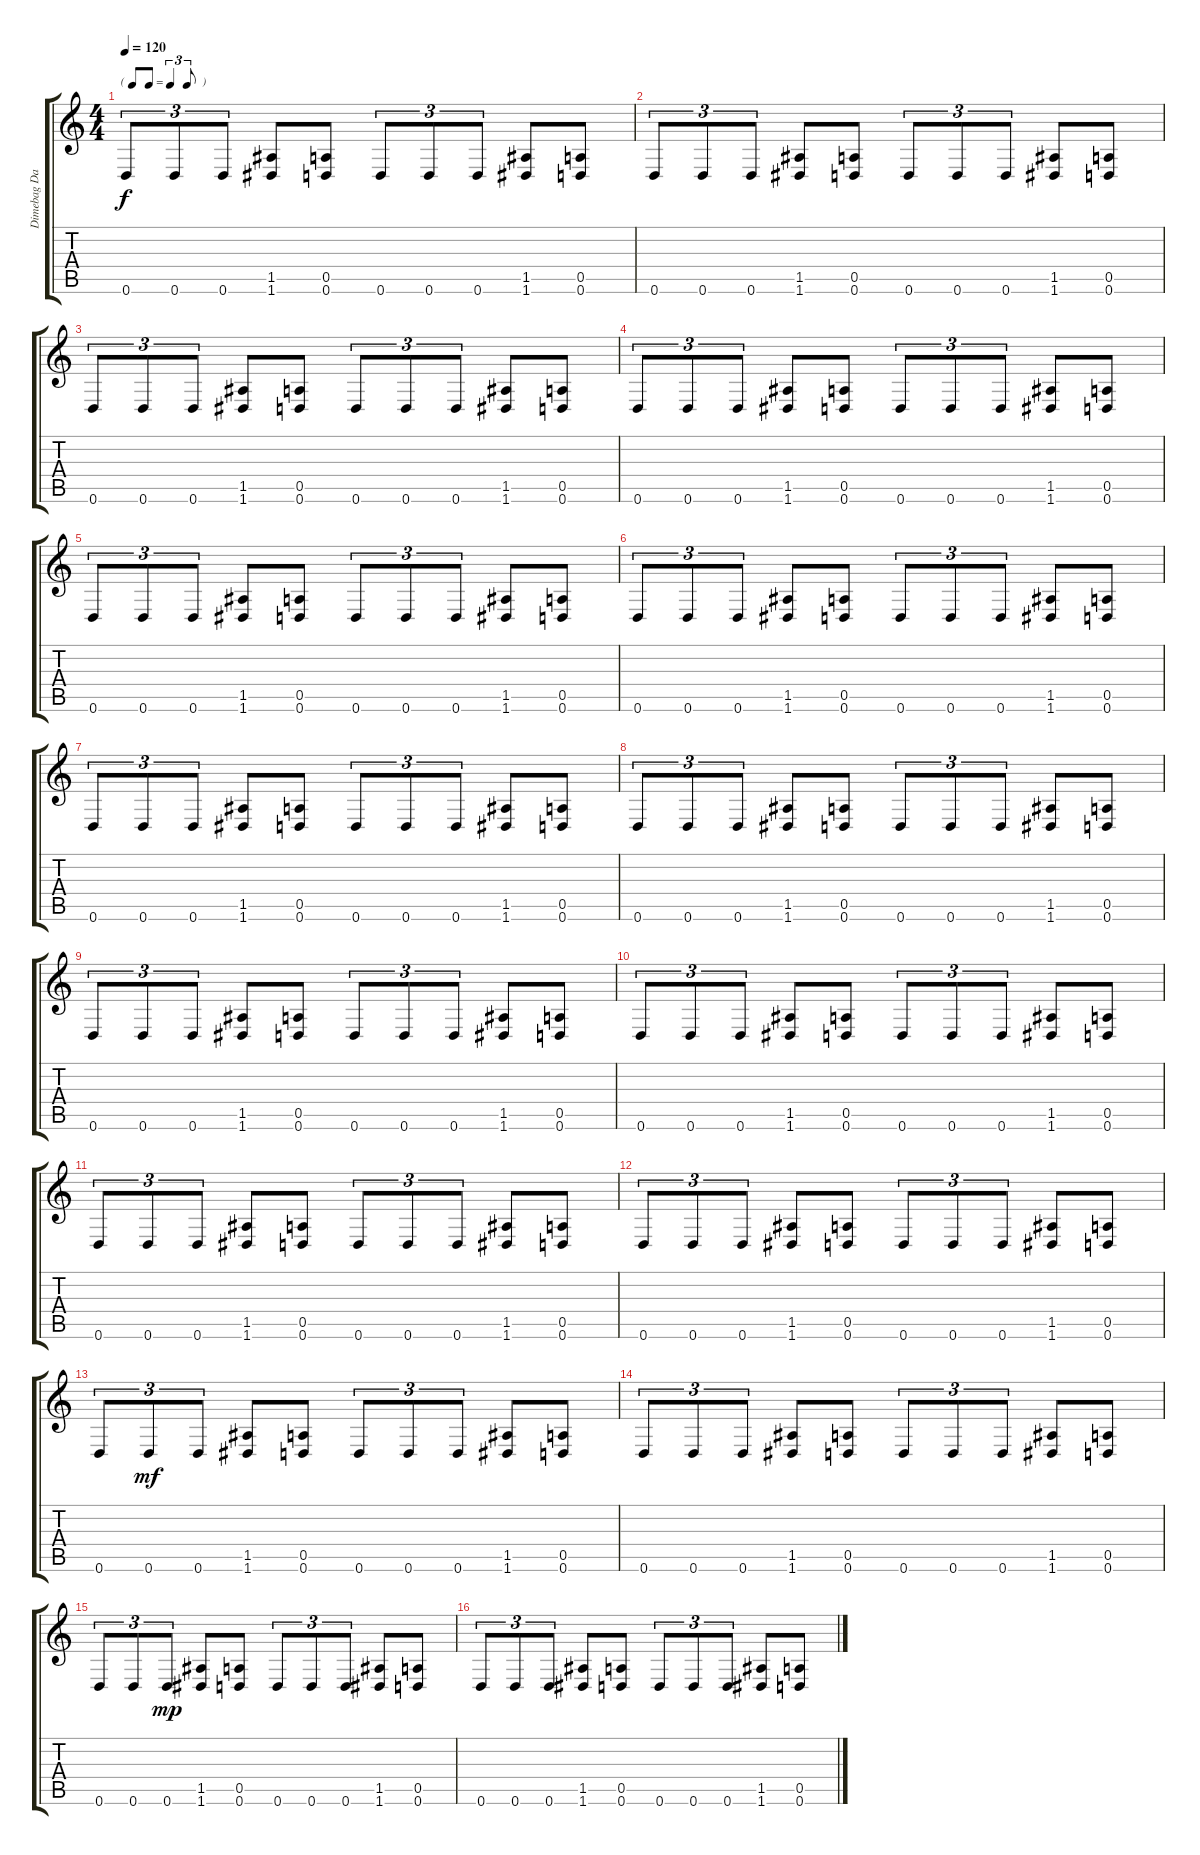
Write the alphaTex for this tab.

\track ("Dimebag Darrell (Disto Gtr)" "Dimebag Da") {instrument distortionguitar}
\staff {score tabs}
\tuning (E4 B3 G3 D3 A2 D2) {hide}
\ts (4 4)
\tf triplet8th
\tempo 120
\clef g2
\ks c
0.6.8{tu (3 2) dy f} 0.6.8{tu (3 2)} 0.6.8{tu (3 2)} (1.5 1.6).8 (0.5 0.6).8 0.6.8{tu (3 2)} 0.6.8{tu (3 2)} 0.6.8{tu (3 2)} (1.5 1.6).8 (0.5 0.6).8 |
0.6.8{tu (3 2)} 0.6.8{tu (3 2)} 0.6.8{tu (3 2)} (1.5 1.6).8 (0.5 0.6).8 0.6.8{tu (3 2)} 0.6.8{tu (3 2)} 0.6.8{tu (3 2)} (1.5 1.6).8 (0.5 0.6).8 |
0.6.8{tu (3 2)} 0.6.8{tu (3 2)} 0.6.8{tu (3 2)} (1.5 1.6).8 (0.5 0.6).8 0.6.8{tu (3 2)} 0.6.8{tu (3 2)} 0.6.8{tu (3 2)} (1.5 1.6).8 (0.5 0.6).8 |
0.6.8{tu (3 2)} 0.6.8{tu (3 2)} 0.6.8{tu (3 2)} (1.5 1.6).8 (0.5 0.6).8 0.6.8{tu (3 2)} 0.6.8{tu (3 2)} 0.6.8{tu (3 2)} (1.5 1.6).8 (0.5 0.6).8 |
0.6.8{tu (3 2)} 0.6.8{tu (3 2)} 0.6.8{tu (3 2)} (1.5 1.6).8 (0.5 0.6).8 0.6.8{tu (3 2)} 0.6.8{tu (3 2)} 0.6.8{tu (3 2)} (1.5 1.6).8 (0.5 0.6).8 |
0.6.8{tu (3 2)} 0.6.8{tu (3 2)} 0.6.8{tu (3 2)} (1.5 1.6).8 (0.5 0.6).8 0.6.8{tu (3 2)} 0.6.8{tu (3 2)} 0.6.8{tu (3 2)} (1.5 1.6).8 (0.5 0.6).8 |
0.6.8{tu (3 2)} 0.6.8{tu (3 2)} 0.6.8{tu (3 2)} (1.5 1.6).8 (0.5 0.6).8 0.6.8{tu (3 2)} 0.6.8{tu (3 2)} 0.6.8{tu (3 2)} (1.5 1.6).8 (0.5 0.6).8 |
0.6.8{tu (3 2)} 0.6.8{tu (3 2)} 0.6.8{tu (3 2)} (1.5 1.6).8 (0.5 0.6).8 0.6.8{tu (3 2)} 0.6.8{tu (3 2)} 0.6.8{tu (3 2)} (1.5 1.6).8 (0.5 0.6).8 |
0.6.8{tu (3 2)} 0.6.8{tu (3 2)} 0.6.8{tu (3 2)} (1.5 1.6).8 (0.5 0.6).8 0.6.8{tu (3 2)} 0.6.8{tu (3 2)} 0.6.8{tu (3 2)} (1.5 1.6).8 (0.5 0.6).8 |
0.6.8{tu (3 2)} 0.6.8{tu (3 2)} 0.6.8{tu (3 2)} (1.5 1.6).8 (0.5 0.6).8 0.6.8{tu (3 2)} 0.6.8{tu (3 2)} 0.6.8{tu (3 2)} (1.5 1.6).8 (0.5 0.6).8 |
0.6.8{tu (3 2)} 0.6.8{tu (3 2)} 0.6.8{tu (3 2)} (1.5 1.6).8 (0.5 0.6).8 0.6.8{tu (3 2)} 0.6.8{tu (3 2)} 0.6.8{tu (3 2)} (1.5 1.6).8 (0.5 0.6).8 |
0.6.8{tu (3 2)} 0.6.8{tu (3 2)} 0.6.8{tu (3 2)} (1.5 1.6).8 (0.5 0.6).8 0.6.8{tu (3 2)} 0.6.8{tu (3 2)} 0.6.8{tu (3 2)} (1.5 1.6).8 (0.5 0.6).8 |
0.6.8{tu (3 2)} 0.6.8{tu (3 2) dy mf} 0.6.8{tu (3 2)} (1.5 1.6).8 (0.5 0.6).8 0.6.8{tu (3 2)} 0.6.8{tu (3 2)} 0.6.8{tu (3 2)} (1.5 1.6).8 (0.5 0.6).8 |
0.6.8{tu (3 2)} 0.6.8{tu (3 2)} 0.6.8{tu (3 2)} (1.5 1.6).8 (0.5 0.6).8 0.6.8{tu (3 2)} 0.6.8{tu (3 2)} 0.6.8{tu (3 2)} (1.5 1.6).8 (0.5 0.6).8 |
0.6.8{tu (3 2)} 0.6.8{tu (3 2)} 0.6.8{tu (3 2) dy mp} (1.5 1.6).8 (0.5 0.6).8 0.6.8{tu (3 2)} 0.6.8{tu (3 2)} 0.6.8{tu (3 2)} (1.5 1.6).8 (0.5 0.6).8 |
0.6.8{tu (3 2)} 0.6.8{tu (3 2)} 0.6.8{tu (3 2)} (1.5 1.6).8 (0.5 0.6).8 0.6.8{tu (3 2)} 0.6.8{tu (3 2)} 0.6.8{tu (3 2)} (1.5 1.6).8 (0.5 0.6).8
